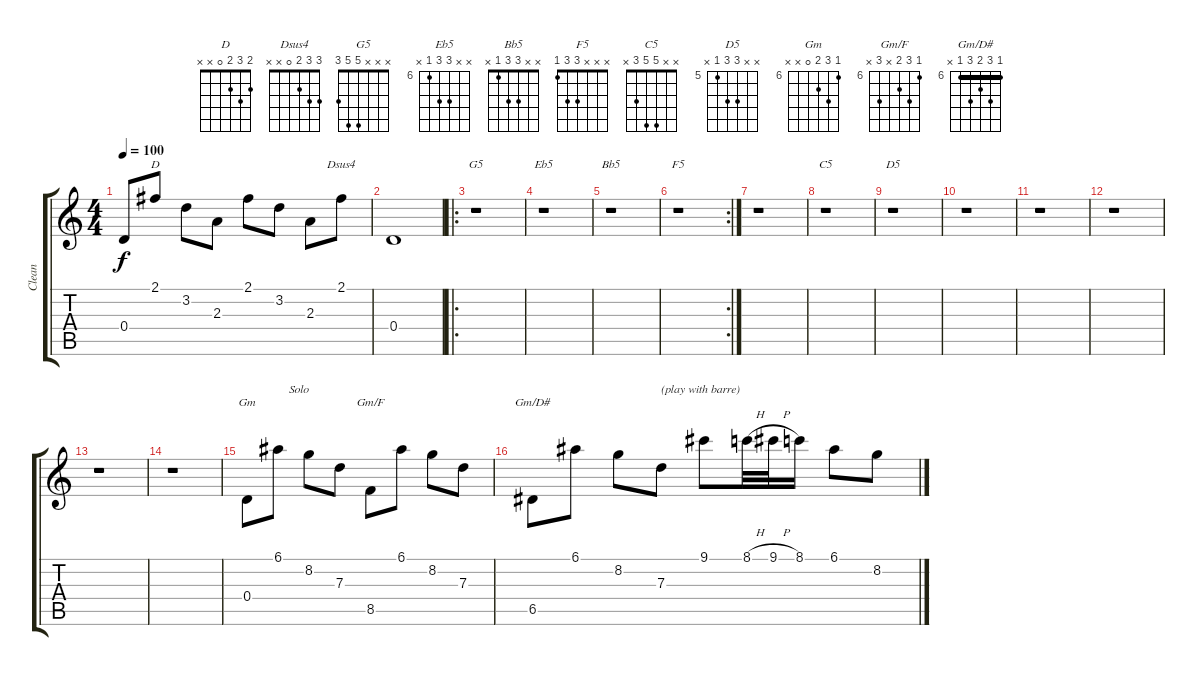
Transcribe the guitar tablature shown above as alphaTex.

\track ("Clean" "Clean") {instrument acousticguitarsteel}
\staff {score tabs}
\tuning (E4 B3 G3 D3 A2 E2) {hide}
\chord ("D" 2 3 2 0 x x)
\chord ("Dsus4" 3 3 2 0 x x)
\chord ("G5" x x x 5 5 3)
\chord ("Eb5" x x 8 8 6 x) {firstfret 6}
\chord ("Bb5" x x 3 3 1 x)
\chord ("F5" x x x 3 3 1)
\chord ("C5" x x 5 5 3 x)
\chord ("D5" x x 7 7 5 x) {firstfret 5}
\chord ("Gm" 6 8 7 0 x x) {firstfret 6}
\chord ("Gm/F" 6 8 7 x 8 x) {firstfret 6}
\chord ("Gm/D#" 6 8 7 8 6 x) {firstfret 6 barre 6}
\ts (4 4)
\tempo 100
\clef g2
\ks c
0.4.8{dy f} 2.1.8{ch "D"} 3.2.8 2.3.8 2.1.8 3.2.8 2.3.8 2.1.8{ch "Dsus4"} |
0.4.1 |
\ro
r.1{ch "G5"} |
r.1{ch "Eb5"} |
r.1{ch "Bb5"} |
\rc 2
r.1{ch "F5"} |
r.1 |
r.1{ch "C5"} |
r.1{ch "D5"} |
r.1 |
r.1 |
r.1 |
r.1 |
r.1 |
0.4.8{ch "Gm" txt "              Solo"} 6.1.8 8.2.8 7.3.8 8.5.8{ch "Gm/F"} 6.1.8 8.2.8 7.3.8 |
6.5.8{ch "Gm/D#"} 6.1.8 8.2.8 7.3.8{txt "(play with barre)"} 9.1.8 8.1{h}.32 9.1{h}.32 8.1.16 6.1.8 8.2.8
